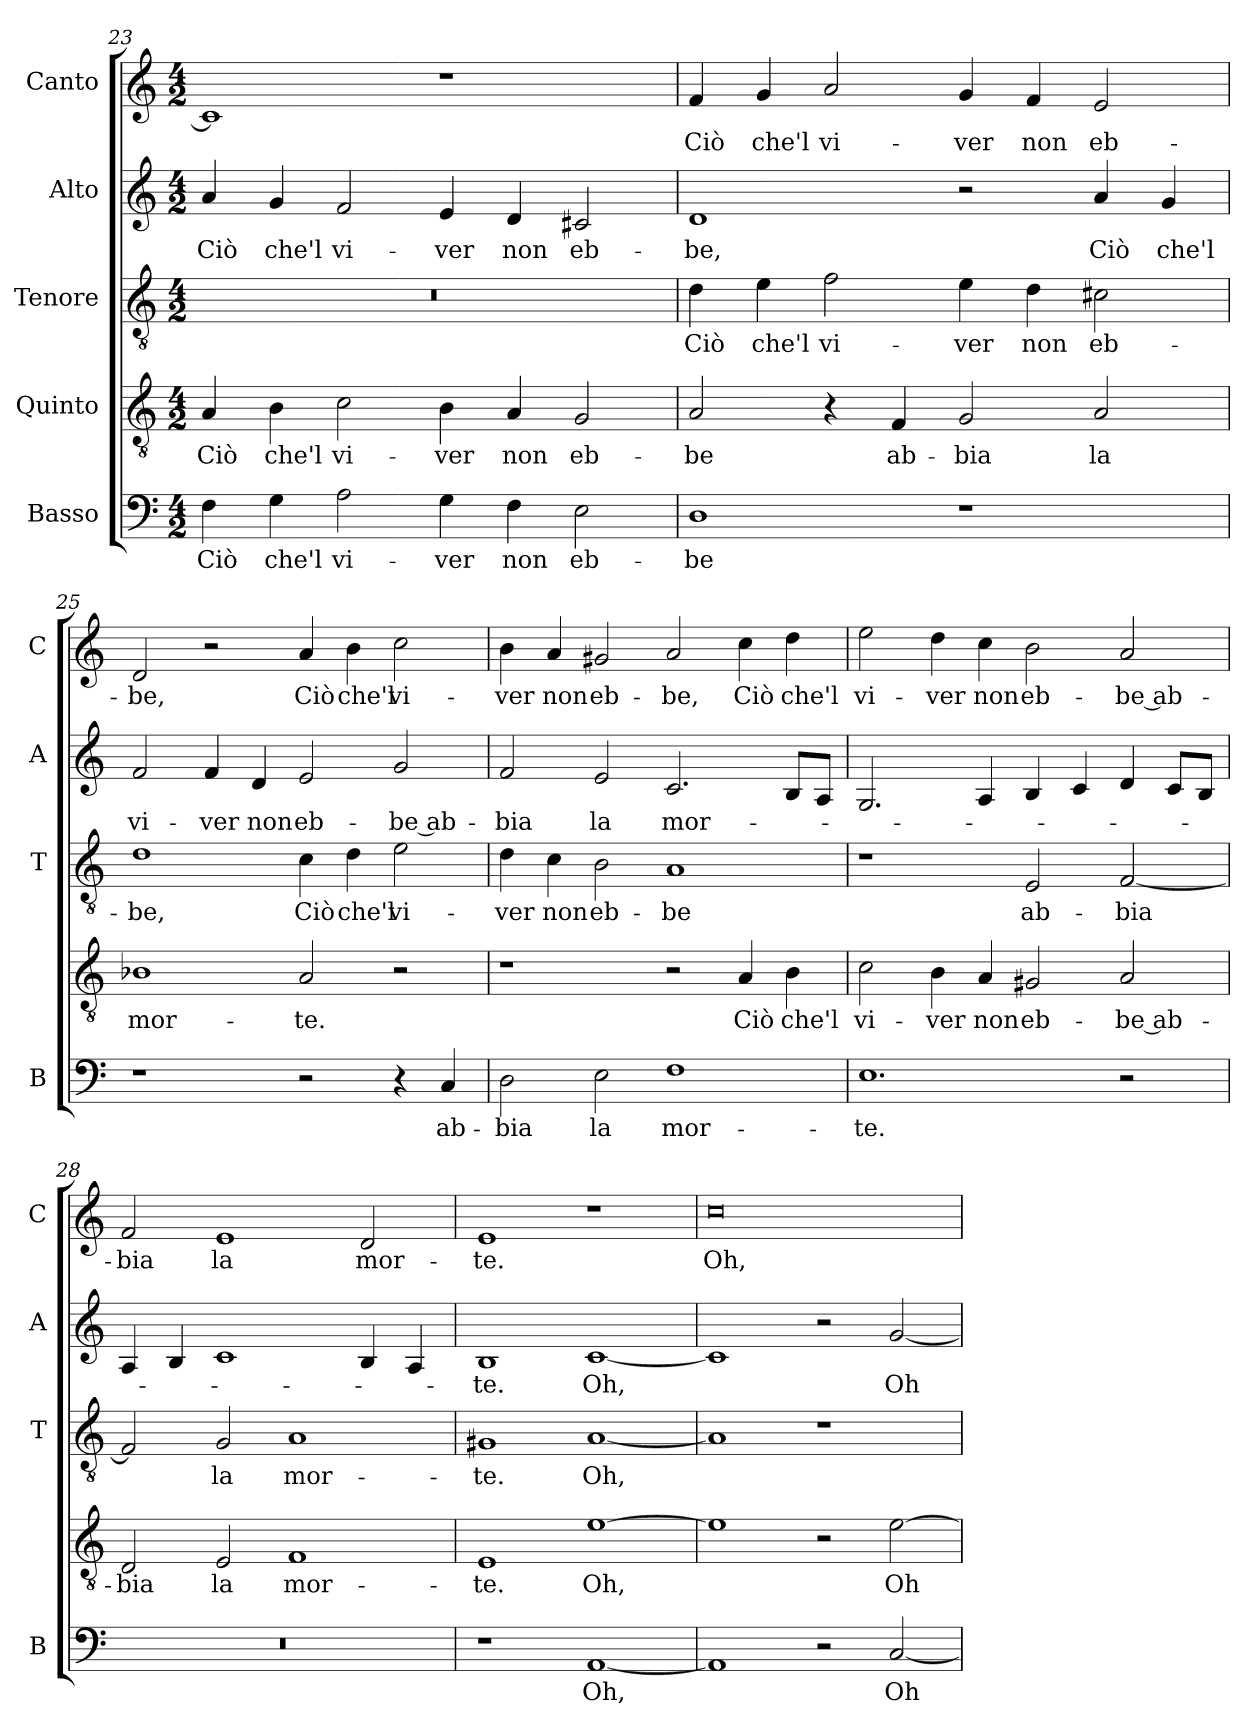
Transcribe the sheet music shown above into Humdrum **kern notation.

**kern	**text	**kern	**text	**kern	**text	**kern	**text	**kern	**text
*part5	*part5	*part4	*part4	*part3	*part3	*part2	*part2	*part1	*part1
*staff5	*staff5	*staff4	*staff4	*staff3	*staff3	*staff2	*staff2	*staff1	*staff1
*I"Basso	*	*I"Quinto	*	*I"Tenore	*	*I"Alto	*	*I"Canto	*
*I'B	*	*	*	*I'T	*	*I'A	*	*I'C	*
!!LO:PB:g=z
*clefF4	*	*clefGv2	*	*clefGv2	*	*clefG2	*	*clefG2	*
*k[]	*	*k[]	*	*k[]	*	*k[]	*	*k[]	*
*C:	*	*C:	*	*C:	*	*C:	*	*C:	*
*M4/2	*	*M4/2	*	*M4/2	*	*M4/2	*	*M4/2	*
=23	=23	=23	=23	=23	=23	=23	=23	=23	=23
!	!LO:LY:b	!	!LO:LY:b	!	!	!	!LO:LY:b	!	!
4F\	Ciò	4A/	Ciò	0r	.	4a/	Ciò	1c]	.
!	!LO:LY:b	!	!LO:LY:b	!	!	!	!LO:LY:b	!	!
4G\	che'l	4B\	che'l	.	.	4g/	che'l	.	.
!	!LO:LY:b	!	!LO:LY:b	!	!	!	!LO:LY:b	!	!
2A\	vi-	2c\	vi-	.	.	2f/	vi-	.	.
!	!LO:LY:b	!	!LO:LY:b	!	!	!	!LO:LY:b	!	!
4G\	-ver	4B\	-ver	.	.	4e/	-ver	1r	.
!	!LO:LY:b	!	!LO:LY:b	!	!	!	!LO:LY:b	!	!
4F\	non	4A/	non	.	.	4d/	non	.	.
!	!LO:LY:b	!	!LO:LY:b	!	!	!	!LO:LY:b	!	!
2E\	eb-	2G/	eb-	.	.	2c#X/	eb-	.	.
=24	=24	=24	=24	=24	=24	=24	=24	=24	=24
!	!LO:LY:b	!	!LO:LY:b	!	!LO:LY:b	!	!LO:LY:b	!	!LO:LY:b
1D	-be	2A/	-be	4d\	Ciò	1d	-be,	4f/	Ciò
!	!	!	!	!	!LO:LY:b	!	!	!	!LO:LY:b
.	.	.	.	4e\	che'l	.	.	4g/	che'l
!	!	!	!	!	!LO:LY:b	!	!	!	!LO:LY:b
.	.	4r	.	2f\	vi-	.	.	2a/	vi-
!	!	!	!LO:LY:b	!	!	!	!	!	!
.	.	4F/	ab-	.	.	.	.	.	.
!	!	!	!LO:LY:b	!	!LO:LY:b	!	!	!	!LO:LY:b
1r	.	2G/	-bia	4e\	-ver	2r	.	4g/	-ver
!	!	!	!	!	!LO:LY:b	!	!	!	!LO:LY:b
.	.	.	.	4d\	non	.	.	4f/	non
!	!	!	!LO:LY:b	!	!LO:LY:b	!	!LO:LY:b	!	!LO:LY:b
.	.	2A/	la	2c#X\	eb-	4a/	Ciò	2e/	eb-
!	!	!	!	!	!	!	!LO:LY:b	!	!
.	.	.	.	.	.	4g/	che'l	.	.
=25	=25	=25	=25	=25	=25	=25	=25	=25	=25
!	!	!	!LO:LY:b	!	!LO:LY:b	!	!LO:LY:b	!	!LO:LY:b
1r	.	1B-X	mor-	1d	-be,	2f/	vi-	2d/	-be,
!	!	!	!	!	!	!	!LO:LY:b	!	!
.	.	.	.	.	.	4f/	-ver	2r	.
!	!	!	!	!	!	!	!LO:LY:b	!	!
.	.	.	.	.	.	4d/	non	.	.
!	!	!	!LO:LY:b	!	!LO:LY:b	!	!LO:LY:b	!	!LO:LY:b
2r	.	2A/	-te.	4c\	Ciò	2e/	eb-	4a/	Ciò
!	!	!	!	!	!LO:LY:b	!	!	!	!LO:LY:b
.	.	.	.	4d\	che'l	.	.	4b\	che'l
!	!	!	!	!	!LO:LY:b	!	!LO:LY:b	!	!LO:LY:b
4r	.	2r	.	2e\	vi-	2g/	-be ab-	2cc\	vi-
!	!LO:LY:b	!	!	!	!	!	!	!	!
4C/	ab-	.	.	.	.	.	.	.	.
=26	=26	=26	=26	=26	=26	=26	=26	=26	=26
!	!LO:LY:b	!	!	!	!LO:LY:b	!	!LO:LY:b	!	!LO:LY:b
2D\	-bia	1r	.	4d\	-ver	2f/	-bia	4b\	-ver
!	!	!	!	!	!LO:LY:b	!	!	!	!LO:LY:b
.	.	.	.	4c\	non	.	.	4a/	non
!	!LO:LY:b	!	!	!	!LO:LY:b	!	!LO:LY:b	!	!LO:LY:b
2E\	la	.	.	2B\	eb-	2e/	la	2g#X/	eb-
!	!LO:LY:b	!	!	!	!LO:LY:b	!	!LO:LY:b	!	!LO:LY:b
1F	mor-	2r	.	1A	-be	2.c/	mor-	2a/	-be,
!	!	!	!LO:LY:b	!	!	!	!	!	!LO:LY:b
.	.	4A/	Ciò	.	.	.	.	4cc\	Ciò
!	!	!	!LO:LY:b	!	!	!	!	!	!LO:LY:b
.	.	4B\	che'l	.	.	8B/L	.	4dd\	che'l
.	.	.	.	.	.	8A/J	.	.	.
!!LO:LB:g=z
=27	=27	=27	=27	=27	=27	=27	=27	=27	=27
!	!LO:LY:b	!	!LO:LY:b	!	!	!	!	!	!LO:LY:b
1.E	-te.	2c\	vi-	1r	.	2.G/	.	2ee\	vi-
!	!	!	!LO:LY:b	!	!	!	!	!	!LO:LY:b
.	.	4B\	-ver	.	.	.	.	4dd\	-ver
!	!	!	!LO:LY:b	!	!	!	!	!	!LO:LY:b
.	.	4A/	non	.	.	4A/	.	4cc\	non
!	!	!	!LO:LY:b	!	!LO:LY:b	!	!	!	!LO:LY:b
.	.	2G#X/	eb-	2E/	ab-	4B/	.	2b\	eb-
.	.	.	.	.	.	4c/	.	.	.
!	!	!	!LO:LY:b	!	!LO:LY:b	!	!	!	!LO:LY:b
2r	.	2A/	-be ab-	[2F/	-bia	4d/	.	2a/	-be ab-
.	.	.	.	.	.	8c/L	.	.	.
.	.	.	.	.	.	8B/J	.	.	.
=28	=28	=28	=28	=28	=28	=28	=28	=28	=28
!	!	!	!LO:LY:b	!	!	!	!	!	!LO:LY:b
0r	.	2D/	-bia	2F/]	.	4A/	.	2f/	-bia
.	.	.	.	.	.	4B/	.	.	.
!	!	!	!LO:LY:b	!	!LO:LY:b	!	!	!	!LO:LY:b
.	.	2E/	la	2G/	la	1c	.	1e	la
!	!	!	!LO:LY:b	!	!LO:LY:b	!	!	!	!
.	.	1F	mor-	1A	mor-	.	.	.	.
!	!	!	!	!	!	!	!	!	!LO:LY:b
.	.	.	.	.	.	4B/	.	2d/	mor-
.	.	.	.	.	.	4A/	.	.	.
=29	=29	=29	=29	=29	=29	=29	=29	=29	=29
!	!	!	!LO:LY:b	!	!LO:LY:b	!	!LO:LY:b	!	!LO:LY:b
1r	.	1E	-te.	1G#X	-te.	1B	-te.	1e	-te.
!	!LO:LY:b	!	!LO:LY:b	!	!LO:LY:b	!	!LO:LY:b	!	!
[1AA	Oh,	[1e	Oh,	[1A	Oh,	[1c	Oh,	1r	.
=30	=30	=30	=30	=30	=30	=30	=30	=30	=30
!	!	!	!	!	!	!	!	!	!LO:LY:b
1AA]	.	1e]	.	1A]	.	1c]	.	0cc	Oh,
2r	.	2r	.	1r	.	2r	.	.	.
!	!LO:LY:b	!	!LO:LY:b	!	!	!	!LO:LY:b	!	!
[2C/	Oh	[2e\	Oh	.	.	[2g/	Oh	.	.
=	=	=	=	=	=	=	=	=	=
*-	*-	*-	*-	*-	*-	*-	*-	*-	*-
